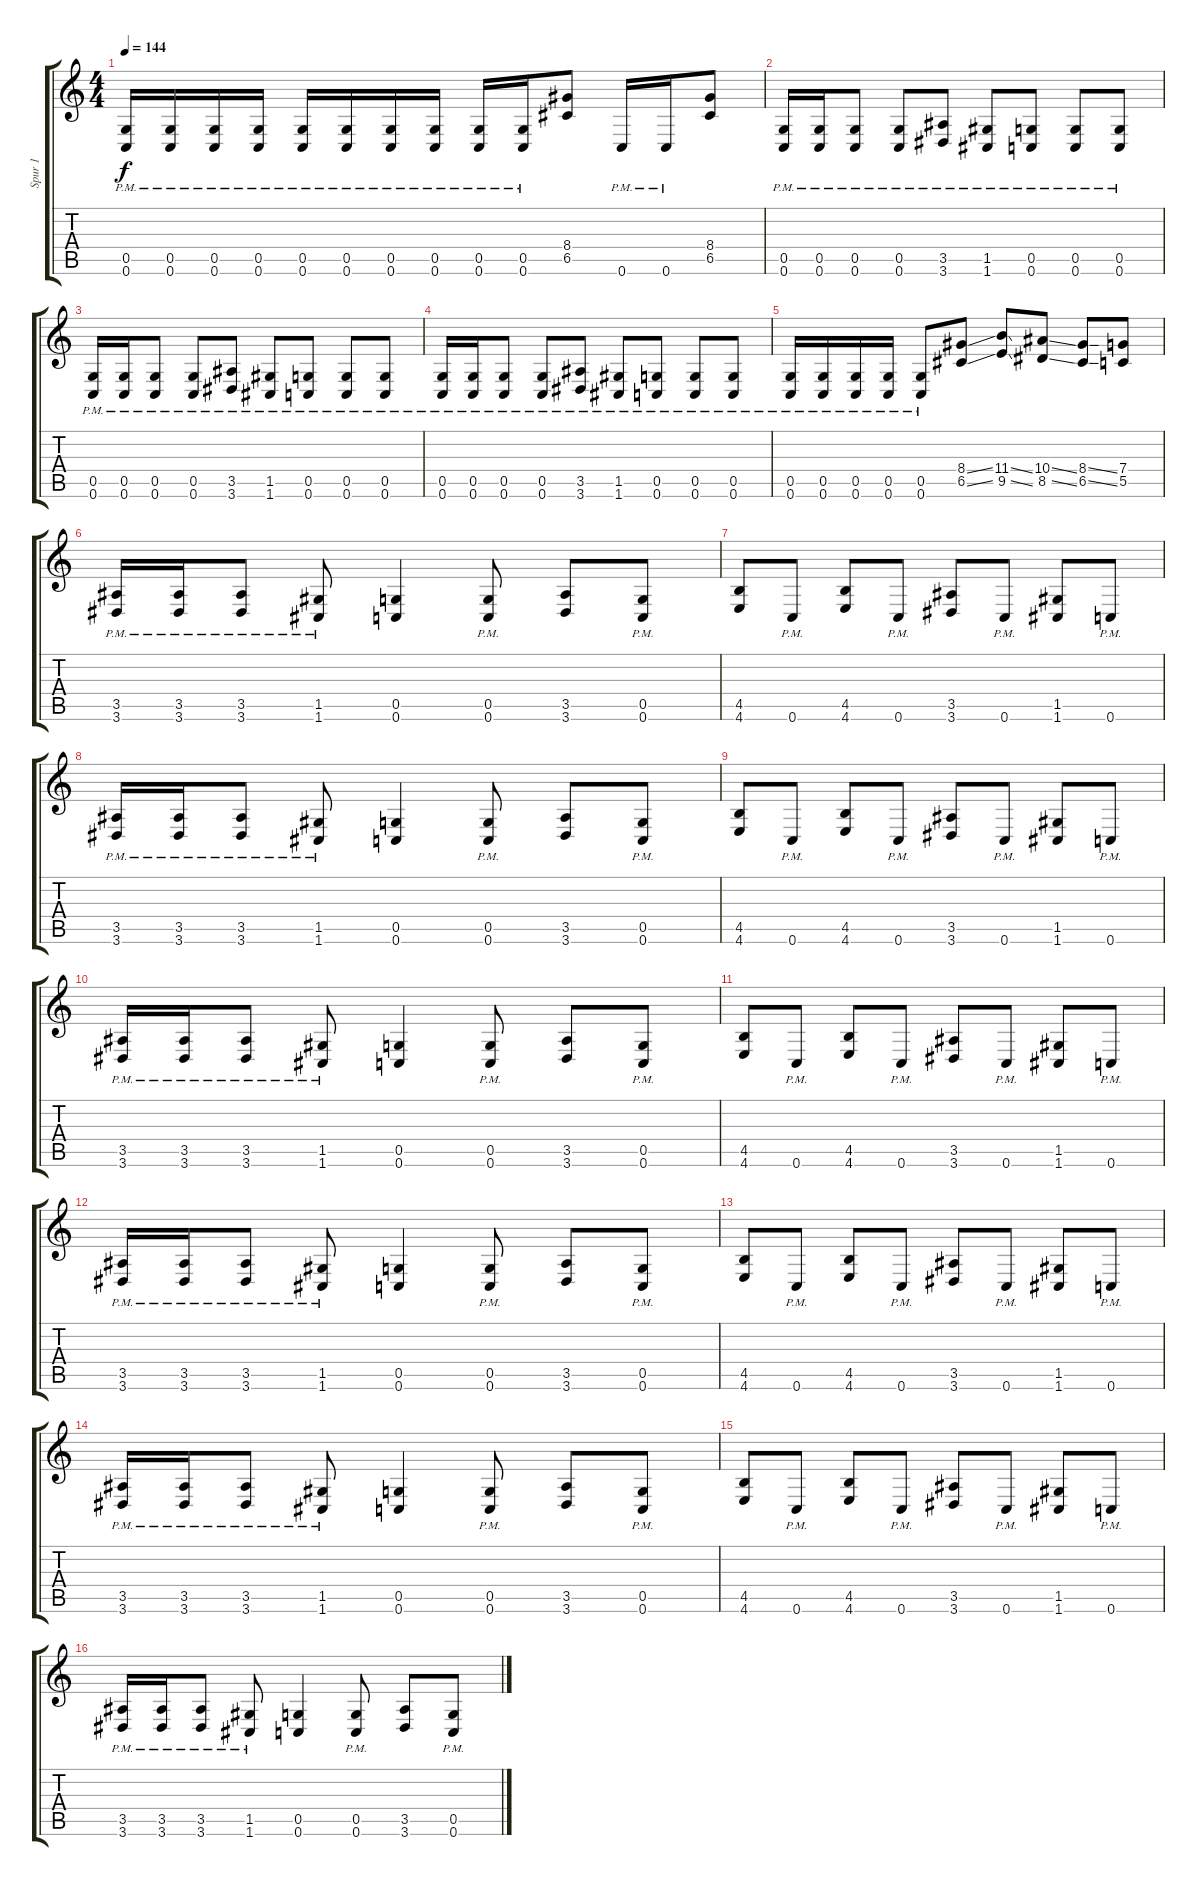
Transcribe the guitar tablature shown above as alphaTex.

\track ("Spur 1" "Spur 1") {instrument overdrivenguitar}
\staff {score tabs}
\tuning (D4 A3 F3 C3 G2 C2) {hide}
\ts (4 4)
\tempo 144
\clef g2
\ks c
(0.5{pm} 0.6{pm}).16{dy f} (0.5{pm} 0.6{pm}).16 (0.5{pm} 0.6{pm}).16 (0.5{pm} 0.6{pm}).16 (0.5{pm} 0.6{pm}).16 (0.5{pm} 0.6{pm}).16 (0.5{pm} 0.6{pm}).16 (0.5{pm} 0.6{pm}).16 (0.5{pm} 0.6{pm}).16 (0.5{pm} 0.6{pm}).16 (8.4 6.5).8 0.6{pm}.16 0.6{pm}.16 (8.4 6.5).8 |
(0.5{pm} 0.6{pm}).16 (0.5{pm} 0.6{pm}).16 (0.5{pm} 0.6{pm}).8 (0.5{pm} 0.6{pm}).8 (3.5{pm} 3.6{pm}).8 (1.5{pm} 1.6{pm}).8 (0.5{pm} 0.6{pm}).8 (0.5{pm} 0.6{pm}).8 (0.5{pm} 0.6{pm}).8 |
(0.5{pm} 0.6{pm}).16 (0.5{pm} 0.6{pm}).16 (0.5{pm} 0.6{pm}).8 (0.5{pm} 0.6{pm}).8 (3.5{pm} 3.6{pm}).8 (1.5{pm} 1.6{pm}).8 (0.5{pm} 0.6{pm}).8 (0.5{pm} 0.6{pm}).8 (0.5{pm} 0.6{pm}).8 |
(0.5{pm} 0.6{pm}).16 (0.5{pm} 0.6{pm}).16 (0.5{pm} 0.6{pm}).8 (0.5{pm} 0.6{pm}).8 (3.5{pm} 3.6{pm}).8 (1.5{pm} 1.6{pm}).8 (0.5{pm} 0.6{pm}).8 (0.5{pm} 0.6{pm}).8 (0.5{pm} 0.6{pm}).8 |
(0.5{pm} 0.6{pm}).16 (0.5{pm} 0.6{pm}).16 (0.5{pm} 0.6{pm}).16 (0.5{pm} 0.6{pm}).16 (0.5{pm} 0.6{pm}).8 (8.4{ss} 6.5{ss}).8 (11.4{ss} 9.5{ss}).8 (10.4{ss} 8.5{ss}).8 (8.4{ss} 6.5{ss}).8 (7.4 5.5).8 |
(3.5{pm} 3.6{pm}).16 (3.5{pm} 3.6{pm}).16 (3.5{pm} 3.6{pm}).8 (1.5{pm} 1.6{pm}).8 (0.5 0.6).4 (0.5{pm} 0.6{pm}).8 (3.5 3.6).8 (0.5{pm} 0.6{pm}).8 |
(4.5 4.6).8 0.6{pm}.8 (4.5 4.6).8 0.6{pm}.8 (3.5 3.6).8 0.6{pm}.8 (1.5 1.6).8 0.6{pm}.8 |
(3.5{pm} 3.6{pm}).16 (3.5{pm} 3.6{pm}).16 (3.5{pm} 3.6{pm}).8 (1.5{pm} 1.6{pm}).8 (0.5 0.6).4 (0.5{pm} 0.6{pm}).8 (3.5 3.6).8 (0.5{pm} 0.6{pm}).8 |
(4.5 4.6).8 0.6{pm}.8 (4.5 4.6).8 0.6{pm}.8 (3.5 3.6).8 0.6{pm}.8 (1.5 1.6).8 0.6{pm}.8 |
(3.5{pm} 3.6{pm}).16 (3.5{pm} 3.6{pm}).16 (3.5{pm} 3.6{pm}).8 (1.5{pm} 1.6{pm}).8 (0.5 0.6).4 (0.5{pm} 0.6{pm}).8 (3.5 3.6).8 (0.5{pm} 0.6{pm}).8 |
(4.5 4.6).8 0.6{pm}.8 (4.5 4.6).8 0.6{pm}.8 (3.5 3.6).8 0.6{pm}.8 (1.5 1.6).8 0.6{pm}.8 |
(3.5{pm} 3.6{pm}).16 (3.5{pm} 3.6{pm}).16 (3.5{pm} 3.6{pm}).8 (1.5{pm} 1.6{pm}).8 (0.5 0.6).4 (0.5{pm} 0.6{pm}).8 (3.5 3.6).8 (0.5{pm} 0.6{pm}).8 |
(4.5 4.6).8 0.6{pm}.8 (4.5 4.6).8 0.6{pm}.8 (3.5 3.6).8 0.6{pm}.8 (1.5 1.6).8 0.6{pm}.8 |
(3.5{pm} 3.6{pm}).16 (3.5{pm} 3.6{pm}).16 (3.5{pm} 3.6{pm}).8 (1.5{pm} 1.6{pm}).8 (0.5 0.6).4 (0.5{pm} 0.6{pm}).8 (3.5 3.6).8 (0.5{pm} 0.6{pm}).8 |
(4.5 4.6).8 0.6{pm}.8 (4.5 4.6).8 0.6{pm}.8 (3.5 3.6).8 0.6{pm}.8 (1.5 1.6).8 0.6{pm}.8 |
(3.5{pm} 3.6{pm}).16 (3.5{pm} 3.6{pm}).16 (3.5{pm} 3.6{pm}).8 (1.5{pm} 1.6{pm}).8 (0.5 0.6).4 (0.5{pm} 0.6{pm}).8 (3.5 3.6).8 (0.5{pm} 0.6{pm}).8
